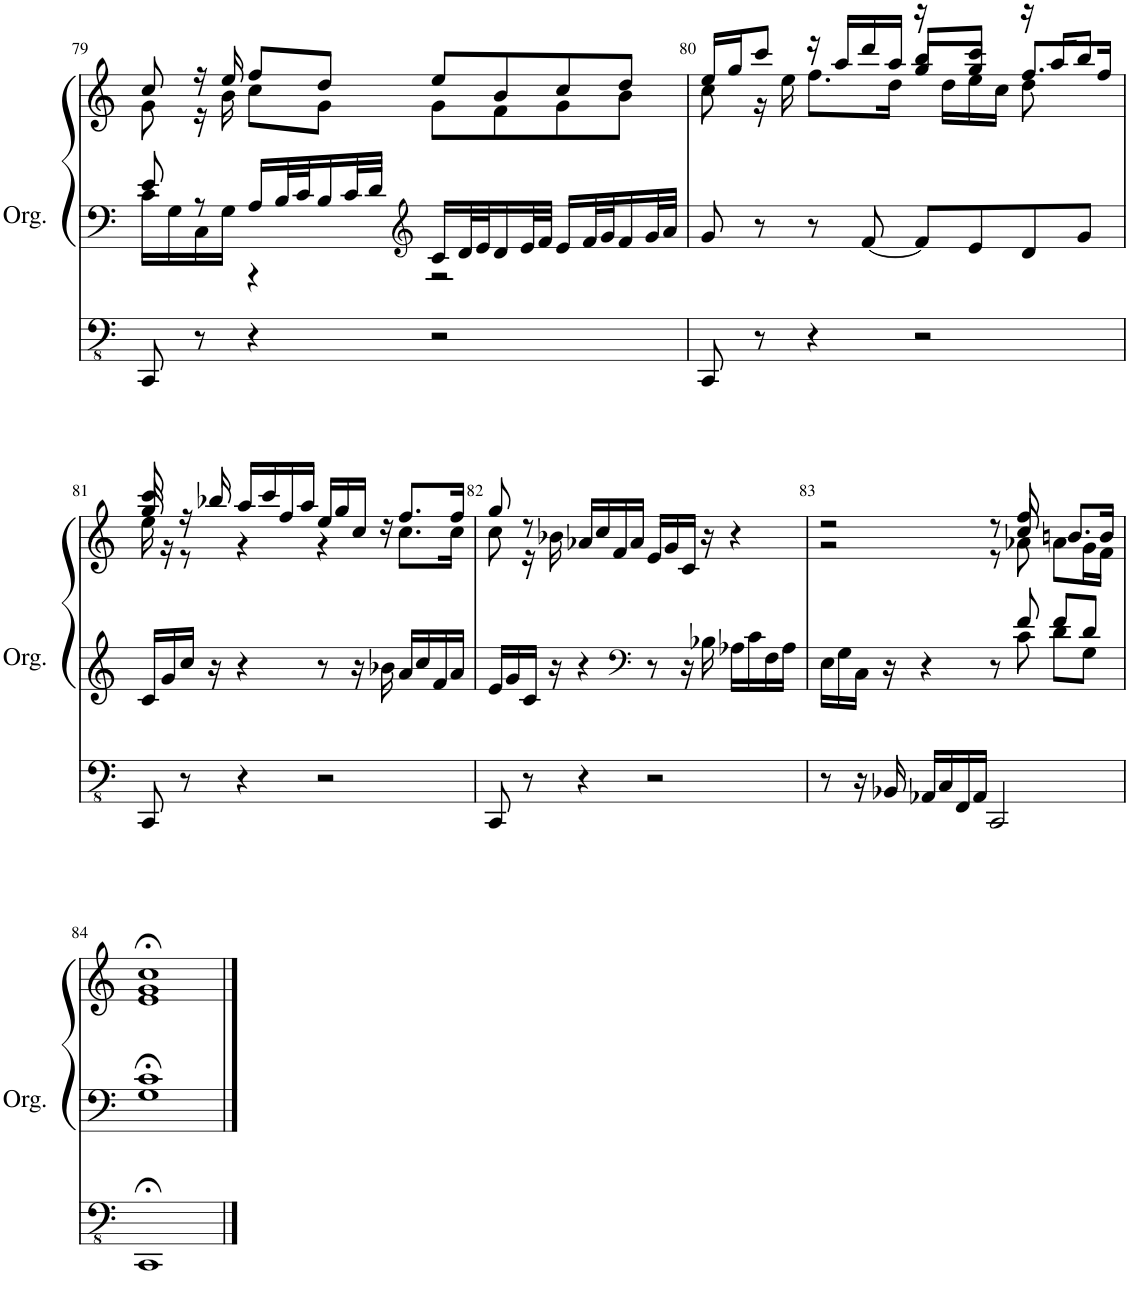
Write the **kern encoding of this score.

**kern	**kern	**kern
*part1	*part1	*part1
*staff3	*staff2	*staff1
*I"Orgue à tuyaux	*	*
*I'Org.	*	*
!!LO:PB:g=z
*clefFv4	*clefF4	*clefG2
*k[]	*k[]	*k[]
*M4/4	*M4/4	*M4/4
*met(c)	*met(c)	*met(c)
=79	=79	=79
*	*^	*^
8CCC/	8e/	16c\LL	8cc/	8g\
.	.	16G\	.	.
8r	8r	16C\	16r	16r
.	.	16G\JJ	16ee/	16b\
4r	16A/LL	4r	8ff/L	8cc\L
.	32B/L	.	.	.
.	32c/J	.	.	.
.	16B/	.	8dd/J	8g\J
.	32c/L	.	.	.
.	32d/JJJ	.	.	.
*	*clefG2	*	*	*
2r	16c/LL	2r	8ee/L	8g\L
.	32d/L	.	.	.
.	32e/J	.	.	.
.	16d/	.	8b/	8f\
.	32e/L	.	.	.
.	32f/JJJ	.	.	.
.	16e/LL	.	8cc/	8g\
.	32f/L	.	.	.
.	32g/J	.	.	.
.	16f/	.	8dd/J	8b\J
.	32g/L	.	.	.
.	32a/JJJ	.	.	.
*	*v	*v	*	*
=80	=80	=80	=80
*	*	*	*^
8CCC/	8g/	16ee/LL	8cc\	2ryy
.	.	16gg/J	.	.
8r	8r	8ccc/J	16r	.
.	.	.	16ee\	.
4r	8r	16r	8.ff\L	.
.	.	16aa/LL	.	.
.	[8f/	16ddd/	.	.
.	.	16aa/JJ	16dd\Jk	.
2r	8f/L]	8bb/L	16r	8gg/L
.	.	.	16dd\LL	.
.	8e/	8ccc/J	16ee\	8gg/J
.	.	.	16cc\JJ	.
.	8d/	16r	8dd\	8.ff/L
.	.	16aa/KL	.	.
.	8g/J	8bb/J	8ryy	.
.	.	.	.	16ff/Jk
!!LO:LB:g=z	!!	!!
=81	=81	=81	=81	=81
8CCC/	16c/LL	8ccc/	16ee\	16gg/
.	16g/	.	16r	2...ryy
8r	16cc/JJ	16r	8r	.
.	16r	16bb-X/	.	.
4r	4r	16aa/LL	4r	.
.	.	16ccc/	.	.
.	.	16ff/	.	.
.	.	16aa/JJ	.	.
2r	8r	16ee/LL	4r	.
.	.	16gg/	.	.
.	16r	16cc/JJ	.	.
.	16b-X\	16r	.	.
.	16a/LL	8.ff/L	8.cc\L	.
.	16cc/	.	.	.
.	16f/	.	.	.
.	16a/JJ	16ff/Jk	16cc\Jk	.
*	*	*	*v	*v
=82	=82	=82	=82
8CCC/	16e/LL	8gg/	8cc\
.	16g/	.	.
8r	16c/JJ	8r	16r
.	16r	.	16b-X\
4r	4r	16a-X/LL	2.ryy
.	.	16cc/	.
.	.	16f/	.
.	.	16a-/JJ	.
*	*clefF4	*	*
2r	8r	16e/LL	.
.	.	16g/	.
.	16r	16c/JJ	.
.	16B-X\	16r	.
.	16A-X\LL	4r	.
.	16c\	.	.
.	16F\	.	.
.	16A-\JJ	.	.
=83	=83	=83	=83
*	*^	*	*^
8r	16E\LL	8ryy	2r	2r	8ryy
.	16G\	.	.	.	.
*	*v	*v	*	*	*
*	*	*	*v	*v
16r	16C\JJ	.	.
16BBB-X/	16r	.	.
16AAA-X/LL	4r	.	.
16CC/	.	.	.
16FFF/	.	.	.
16AAA-/JJ	.	.	.
2CCC/	8r	8r	8r
*	*^	*	*^
.	8f/	8c\	8ff/	8a-X\	8cc/
.	8f/L	8d\L	8.bn/L	8a-\L	4ryy
.	8d/J	8G\J	.	16g\L	.
.	.	.	16b/Jk	16f\JJ	.
*	*v	*v	*	*	*
*	*	*v	*v	*v
!!LO:LB:g=z
=84	=84	=84
1CCC;<	1G;< 1c;<	1e;< 1g;< 1cc;<
==	==	==
*-	*-	*-
